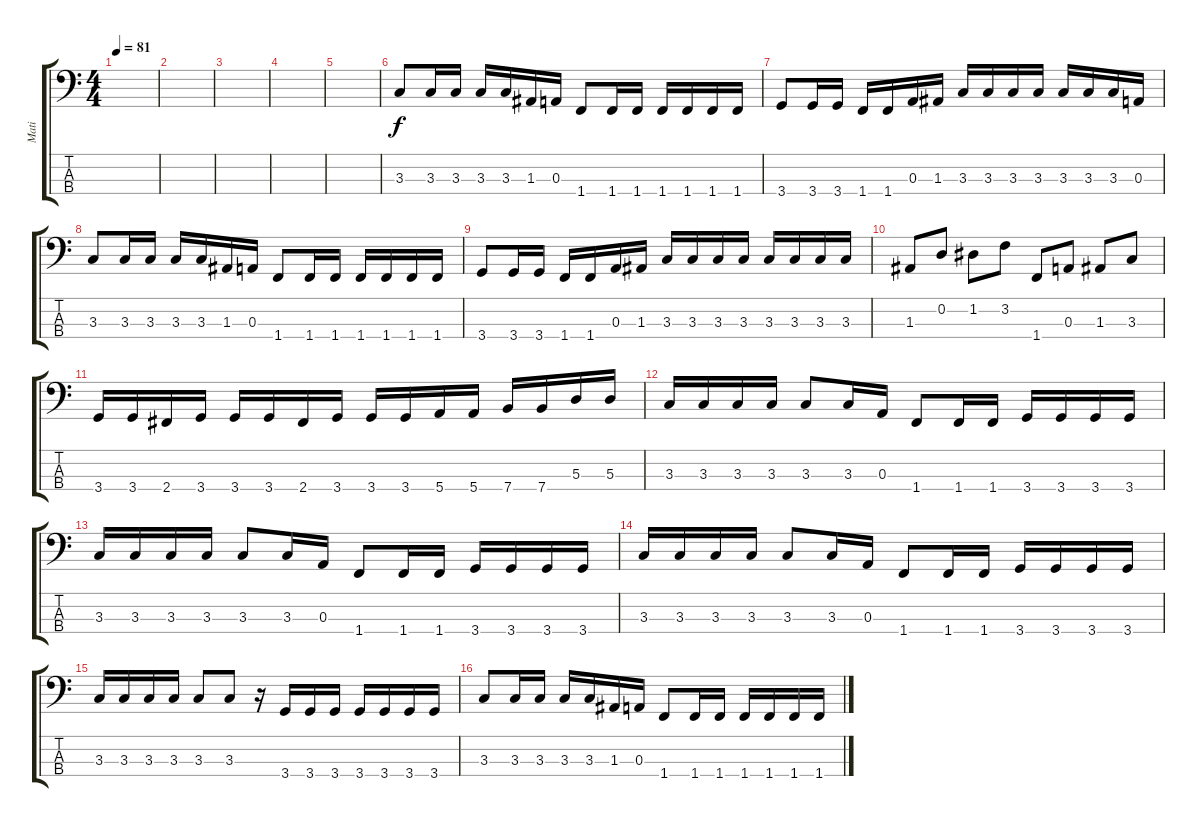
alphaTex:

\track ("Mati" "Mati") {instrument slapbass2}
\staff {score tabs}
\tuning (G2 D2 A1 E1) {hide}
\ts (4 4)
\tempo 81
\clef f4
\ks c
|
|
|
|
|
3.3.8 3.3.16 3.3.16 3.3.16 3.3.16 1.3.16 0.3.16 1.4.8 1.4.16 1.4.16 1.4.16 1.4.16 1.4.16 1.4.16 |
3.4.8 3.4.16 3.4.16 1.4.16 1.4.16 0.3.16 1.3.16 3.3.16 3.3.16 3.3.16 3.3.16 3.3.16 3.3.16 3.3.16 0.3.16 |
3.3.8 3.3.16 3.3.16 3.3.16 3.3.16 1.3.16 0.3.16 1.4.8 1.4.16 1.4.16 1.4.16 1.4.16 1.4.16 1.4.16 |
3.4.8 3.4.16 3.4.16 1.4.16 1.4.16 0.3.16 1.3.16 3.3.16 3.3.16 3.3.16 3.3.16 3.3.16 3.3.16 3.3.16 3.3.16 |
1.3.8 0.2.8 1.2.8 3.2.8 1.4.8 0.3.8 1.3.8 3.3.8 |
3.4.16 3.4.16 2.4.16 3.4.16 3.4.16 3.4.16 2.4.16 3.4.16 3.4.16 3.4.16 5.4.16 5.4.16 7.4.16 7.4.16 5.3.16 5.3.16 |
3.3.16 3.3.16 3.3.16 3.3.16 3.3.8 3.3.16 0.3.16 1.4.8 1.4.16 1.4.16 3.4.16 3.4.16 3.4.16 3.4.16 |
3.3.16 3.3.16 3.3.16 3.3.16 3.3.8 3.3.16 0.3.16 1.4.8 1.4.16 1.4.16 3.4.16 3.4.16 3.4.16 3.4.16 |
3.3.16 3.3.16 3.3.16 3.3.16 3.3.8 3.3.16 0.3.16 1.4.8 1.4.16 1.4.16 3.4.16 3.4.16 3.4.16 3.4.16 |
3.3.16 3.3.16 3.3.16 3.3.16 3.3.8 3.3.8 r.16 3.4.16 3.4.16 3.4.16 3.4.16 3.4.16 3.4.16 3.4.16 |
3.3.8 3.3.16 3.3.16 3.3.16 3.3.16 1.3.16 0.3.16 1.4.8 1.4.16 1.4.16 1.4.16 1.4.16 1.4.16 1.4.16
